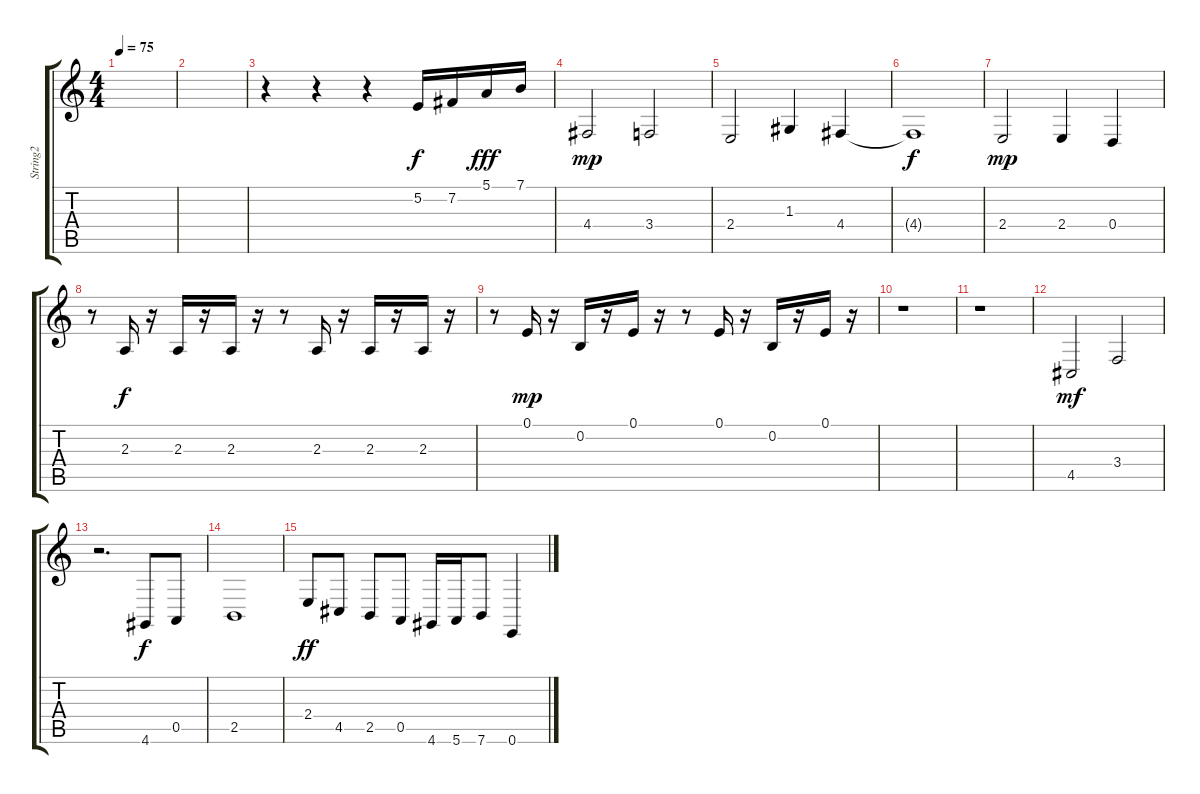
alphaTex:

\track ("String2" "String2") {instrument stringensemble2}
\staff {score tabs}
\tuning (E4 B3 G3 D3 A2 E2) {hide}
\ts (4 4)
\tempo 75
\clef g2
\ks c
|
|
r.4 r.4 r.4 5.2.16{dy f} 7.2.16 5.1.16{dy fff} 7.1.16 |
4.4.2{dy mp} 3.4.2 |
2.4.2 1.3.4 4.4.4 |
4.4{t}.1{dy f} |
2.4.2{dy mp} 2.4.4 0.4.4 |
r.8{instrument stringensemble1} 2.3.16{dy f} r.16 2.3.16 r.16 2.3.16 r.16 r.8 2.3.16 r.16 2.3.16 r.16 2.3.16 r.16 |
r.8 0.1.16{dy mp instrument stringensemble1} r.16 0.2.16 r.16 0.1.16 r.16 r.8 0.1.16 r.16 0.2.16 r.16 0.1.16 r.16 |
r.1{instrument stringensemble2} |
r.1 |
4.5.2{dy mf} 3.4.2 |
r.2{d instrument stringensemble1} 4.6.8{dy f} 0.5.8 |
2.5.1 |
2.4.8{dy ff instrument stringensemble1} 4.5.8 2.5.8 0.5.8 4.6.16 5.6.16 7.6.8 0.6.4
